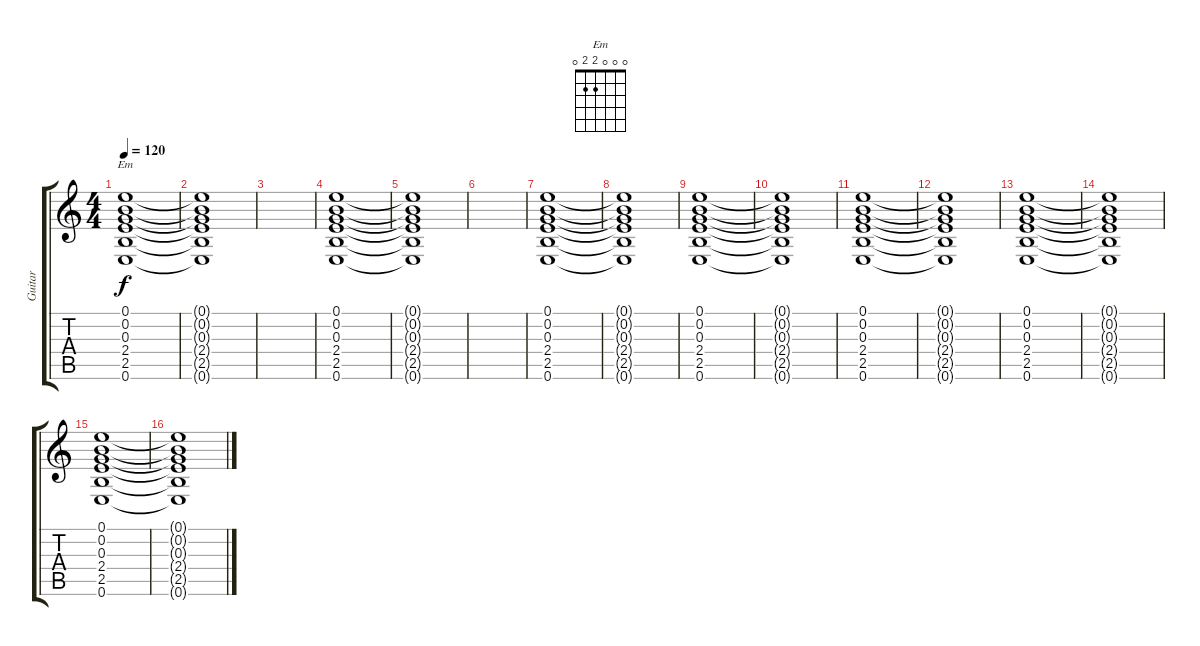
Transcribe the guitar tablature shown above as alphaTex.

\track ("Guitar" "Guitar") {instrument distortionguitar}
\staff {score tabs}
\tuning (E4 B3 G3 D3 A2 E2) {hide}
\chord ("Em" 0 0 0 2 2 0)
\ts (4 4)
\tempo 120
\clef g2
\ks c
(0.1 0.2 0.3 2.4 2.5 0.6).1{ch "Em" dy f instrument distortionguitar} |
(0.1{t} 0.2{t} 0.3{t} 2.4{t} 2.5{t} 0.6{t}).1 |
|
(0.1 0.2 0.3 2.4 2.5 0.6).1 |
(0.1{t} 0.2{t} 0.3{t} 2.4{t} 2.5{t} 0.6{t}).1 |
|
(0.1 0.2 0.3 2.4 2.5 0.6).1 |
(0.1{t} 0.2{t} 0.3{t} 2.4{t} 2.5{t} 0.6{t}).1 |
(0.1 0.2 0.3 2.4 2.5 0.6).1 |
(0.1{t} 0.2{t} 0.3{t} 2.4{t} 2.5{t} 0.6{t}).1 |
(0.1 0.2 0.3 2.4 2.5 0.6).1 |
(0.1{t} 0.2{t} 0.3{t} 2.4{t} 2.5{t} 0.6{t}).1 |
(0.1 0.2 0.3 2.4 2.5 0.6).1 |
(0.1{t} 0.2{t} 0.3{t} 2.4{t} 2.5{t} 0.6{t}).1 |
(0.1 0.2 0.3 2.4 2.5 0.6).1 |
(0.1{t} 0.2{t} 0.3{t} 2.4{t} 2.5{t} 0.6{t}).1
